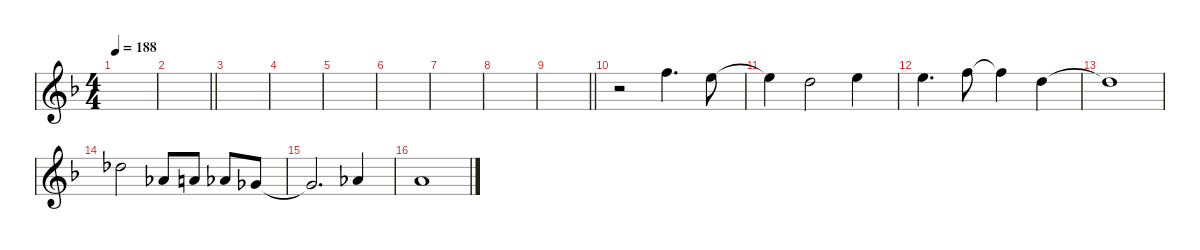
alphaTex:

\defaultSystemsLayout 4
\hideDynamics
\bracketExtendMode nobrackets
\singleTrackTrackNamePolicy hidden
\multiTrackTrackNamePolicy hidden
\firstSystemTrackNameMode fullname
\firstSystemTrackNameOrientation horizontal
\otherSystemsTrackNameOrientation horizontal
\track ("Piano 1-strings" "Piano 1") {defaultSystemsLayout 8 instrument synthstrings1}
\staff {score}
\tuning (E4 A3 F3 D3 A2 D2)
\ts (4 4)
\tempo 188
\clef g2
\ks dminor
|
\barLineRight lightlight
|
|
|
|
|
|
|
\barLineRight lightlight
|
r.2{beam Down} 13.1{acc forcenatural}.4{d beam Down} 12.1{acc forcenatural}.8{beam Down} |
12.1{t acc forcenatural}.4{beam Down} 10.1{acc forcenatural}.2{beam Down} 12.1{acc forcenatural}.4{beam Down} |
12.1{acc forcenatural}.4{d beam Down} 13.1{acc forcenatural}.8{beam Down} 13.1{t acc forcenatural}.4{beam Down} 10.1{acc forcenatural}.4{beam Down} |
10.1{t acc forcenatural}.1{beam Down} |
9.1{acc b}.2{beam Down} 11.2{acc b}.8{beam Up} 12.2{acc forcenatural}.8{beam Up} 11.2{acc b}.8{beam Up} 9.2{acc b}.8{beam Up} |
9.2{t acc b}.2{d beam Up} 11.2{acc b}.4{beam Up} |
5.1{acc forcenatural}.1{beam Up}
